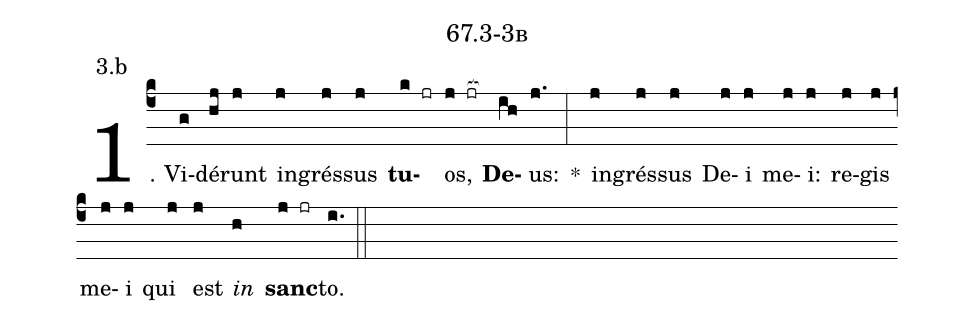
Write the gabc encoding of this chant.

name: 67.3-3b;
annotation: 3.b;
%%
(c4)1. Vi(g)dé(hj)runt(j) in(j)grés(j)sus(j) <b>tu</b>(k jr)os,(j jr[ocb:1{]) <b>De</b>(ih[ocb:0}])us:(j.) *(:) in(j)grés(j)sus(j) De(j)i(j) me(j)i:(j) re(j)gis(j) me(j)i(j) qui(j) est(j) <i>in</i>(h) <b>sanc</b>(j jr)to.(i.) (::)


%E(j) u(j) o(j) u(h) a(j) e.(i.) (::)
